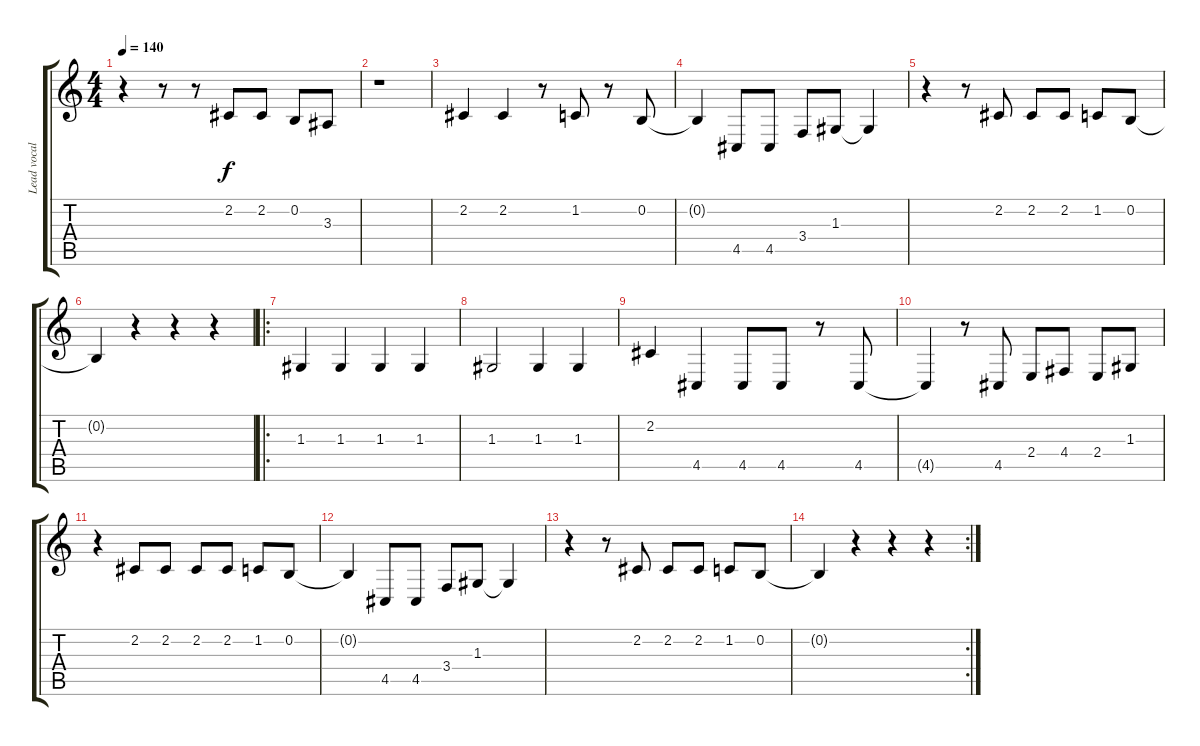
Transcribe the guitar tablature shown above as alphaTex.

\track ("Lead vocal" "Lead vocal") {instrument cello}
\staff {score tabs}
\tuning (E4 B3 G3 D3 A2 E2) {hide}
\ts (4 4)
\tempo 140
\clef g2
\ks c
r.4{dy f} r.8 r.8 2.2.8 2.2.8 0.2.8 3.3.8 |
r.1 |
2.2.4 2.2.4 r.8 1.2.8 r.8 0.2.8 |
0.2{t}.4 4.5.8 4.5.8 3.4.8 1.3.8 1.3{t}.4 |
r.4 r.8 2.2.8 2.2.8 2.2.8 1.2.8 0.2.8 |
0.2{t}.4 r.4 r.4 r.4 |
\ro
1.3.4 1.3.4 1.3.4 1.3.4 |
1.3.2 1.3.4 1.3.4 |
2.2.4 4.5.4 4.5.8 4.5.8 r.8 4.5.8 |
4.5{t}.4 r.8 4.5.8 2.4.8 4.4.8 2.4.8 1.3.8 |
r.4 2.2.8 2.2.8 2.2.8 2.2.8 1.2.8 0.2.8 |
0.2{t}.4 4.5.8 4.5.8 3.4.8 1.3.8 1.3{t}.4 |
r.4 r.8 2.2.8 2.2.8 2.2.8 1.2.8 0.2.8 |
\rc 2
0.2{t}.4 r.4 r.4 r.4
